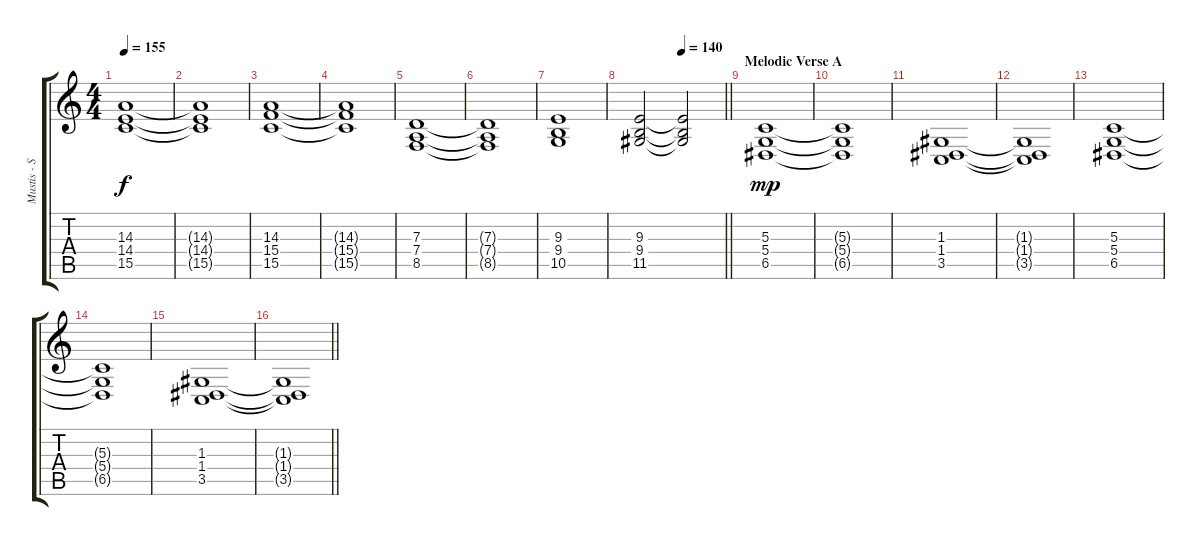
\track ("Mustis - Strings" "Mustis - S") {instrument stringensemble1}
\staff {score tabs}
\tuning (E4 B3 G3 D3 A2 E2) {hide}
\ts (4 4)
\tempo 155
\clef g2
\ks c
(14.3 14.4 15.5).1{dy f} |
(14.3{t} 14.4{t} 15.5{t}).1 |
(14.3 15.4 15.5).1 |
(14.3{t} 15.4{t} 15.5{t}).1 |
(7.3 7.4 8.5).1 |
(7.3{t} 7.4{t} 8.5{t}).1 |
(9.3 9.4 10.5).1 |
\tempo (140 0.5)
\barLineRight lightlight
(9.3 9.4 11.5).2 (9.3{t} 9.4{t} 11.5{t}).2 |
\section ("" "Melodic Verse A")
(5.3 5.4 6.5).1{dy mp} |
(5.3{t} 5.4{t} 6.5{t}).1 |
(1.3 1.4 3.5).1 |
(1.3{t} 1.4{t} 3.5{t}).1 |
(5.3 5.4 6.5).1 |
(5.3{t} 5.4{t} 6.5{t}).1 |
(1.3 1.4 3.5).1 |
\barLineRight lightlight
(1.3{t} 1.4{t} 3.5{t}).1
